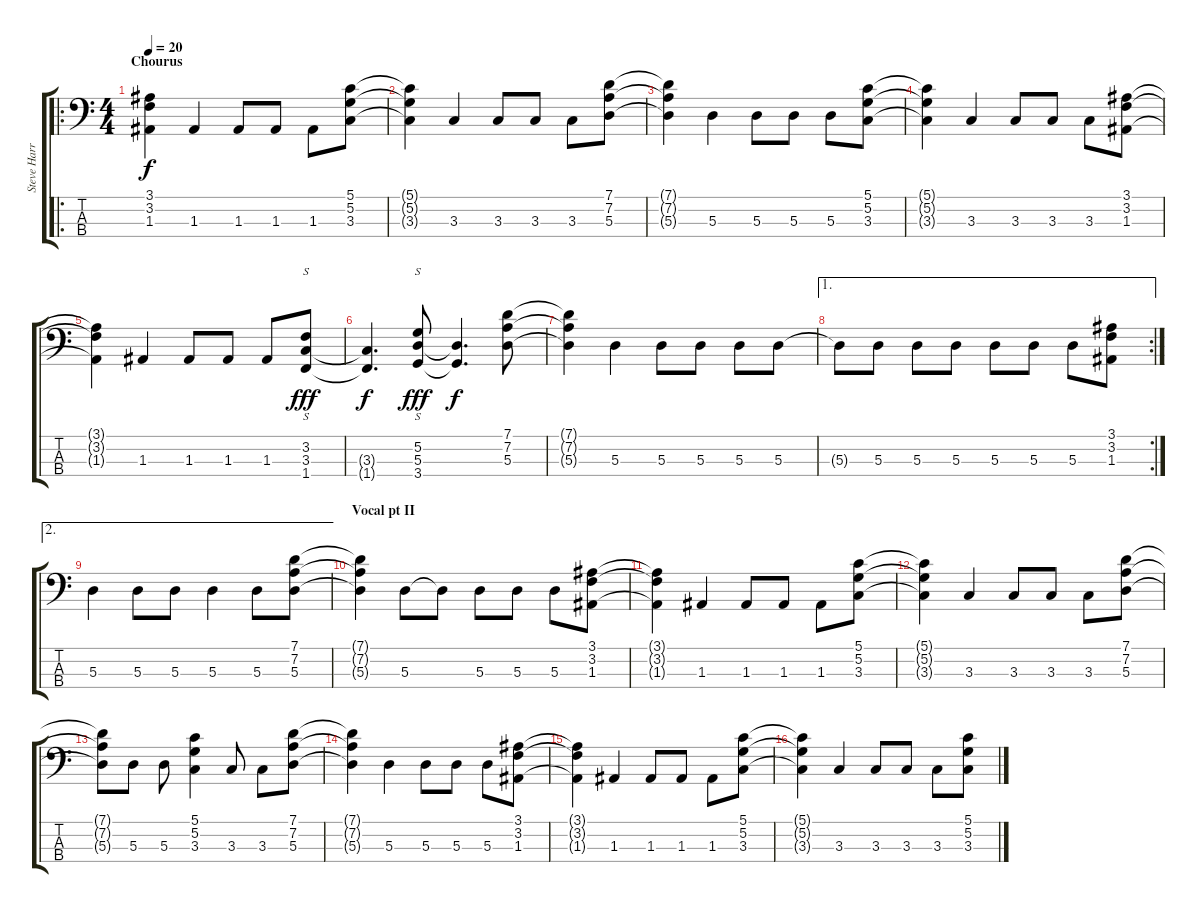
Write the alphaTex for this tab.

\track ("Steve Harris" "Steve Harr") {instrument electricbasspick}
\staff {score tabs}
\tuning (G2 D2 A1 E1) {hide}
\ro
\ts (4 4)
\section ("" "Chourus")
\tempo 20
\clef f4
\ks c
(3.1{t} 3.2{t} 1.3{t}).4{dy f} 1.3.4 1.3.8 1.3.8 1.3.8 (5.1 5.2 3.3).8 |
(5.1{t} 5.2{t} 3.3{t}).4 3.3.4 3.3.8 3.3.8 3.3.8 (7.1 7.2 5.3).8 |
(7.1{t} 7.2{t} 5.3{t}).4 5.3.4 5.3.8 5.3.8 5.3.8 (5.1 5.2 3.3).8 |
(5.1{t} 5.2{t} 3.3{t}).4 3.3.4 3.3.8 3.3.8 3.3.8 (3.1 3.2 1.3).8 |
(3.1{t} 3.2{t} 1.3{t}).4 1.3.4 1.3.8 1.3.8 1.3.8 (3.2 3.3 1.4).8{s dy fff instrument slapbass1} |
(3.3{t} 1.4{t}).4{d dy f} (5.2 5.3 3.4).8{s dy fff} (5.3{t} 3.4{t}).4{d dy f} (7.1 7.2 5.3).8{instrument electricbasspick} |
(7.1{t} 7.2{t} 5.3{t}).4 5.3.4 5.3.8 5.3.8 5.3.8 5.3.8 |
\ae 1
\rc 2
5.3{t}.8 5.3.8 5.3.8 5.3.8 5.3.8 5.3.8 5.3.8 (3.1 3.2 1.3).8 |
\ae 2
5.3.4 5.3.8 5.3.8 5.3.4 5.3.8 (7.1 7.2 5.3).8 |
\section ("" "Vocal pt II")
(7.1{t} 7.2{t} 5.3{t}).4 5.3.8 5.3{t}.8 5.3.8 5.3.8 5.3.8 (3.1 3.2 1.3).8 |
(3.1{t} 3.2{t} 1.3{t}).4 1.3.4 1.3.8 1.3.8 1.3.8 (5.1 5.2 3.3).8 |
(5.1{t} 5.2{t} 3.3{t}).4 3.3.4 3.3.8 3.3.8 3.3.8 (7.1 7.2 5.3).8 |
(7.1{t} 7.2{t} 5.3{t}).8 5.3.8 5.3.8 (5.1 5.2 3.3).4 3.3.8 3.3.8 (7.1 7.2 5.3).8 |
(7.1{t} 7.2{t} 5.3{t}).4 5.3.4 5.3.8 5.3.8 5.3.8 (3.1 3.2 1.3).8 |
(3.1{t} 3.2{t} 1.3{t}).4 1.3.4 1.3.8 1.3.8 1.3.8 (5.1 5.2 3.3).8 |
(5.1{t} 5.2{t} 3.3{t}).4 3.3.4 3.3.8 3.3.8 3.3.8 (5.1 5.2 3.3).8
